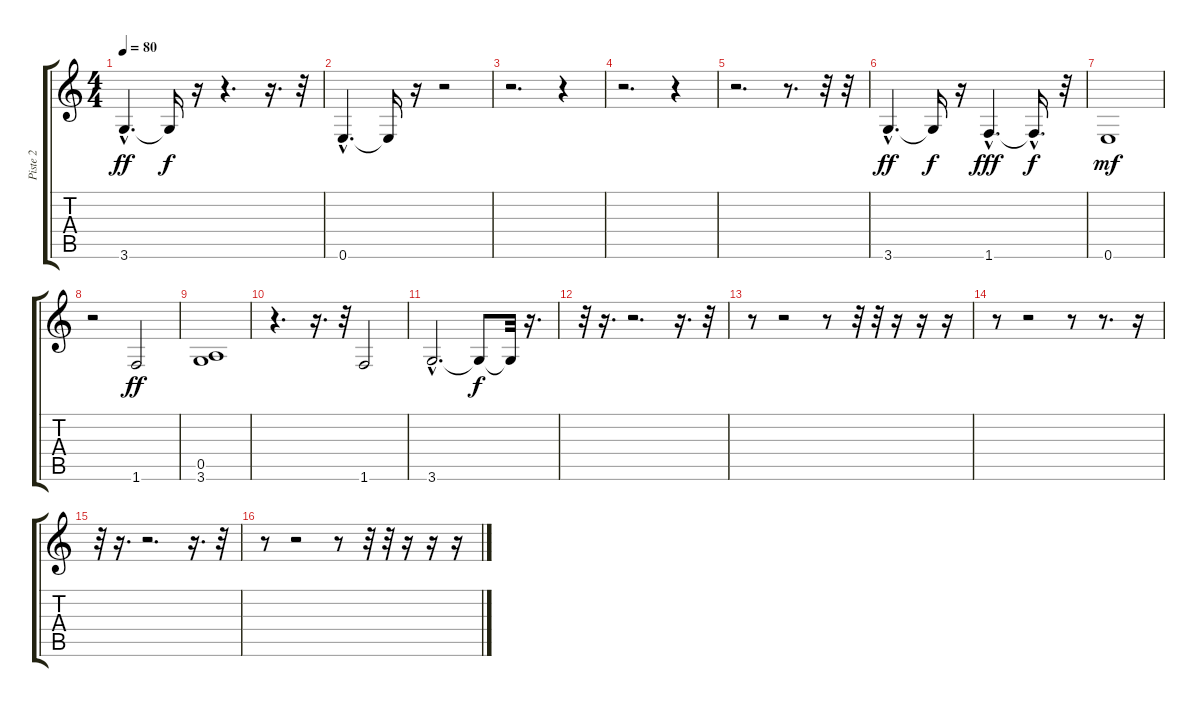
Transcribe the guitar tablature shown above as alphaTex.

\track ("Piste 2" "Piste 2") {instrument fretlessbass}
\staff {score tabs}
\tuning (E4 B3 G3 D3 A2 E2) {hide}
\ts (4 4)
\tempo 80
\clef g2
\ks c
3.6{hac}.4{d dy ff} 3.6{t}.16{dy f} r.16 r.4{d} r.16{d} r.32 |
0.6{hac}.4{d} 0.6{t}.16 r.16 r.2 |
r.2{d} r.4 |
r.2{d} r.4 |
r.2{d} r.8{d} r.32 r.32 |
3.6{hac}.4{d dy ff} 3.6{t}.16{dy f} r.16 1.6{hac}.4{d dy fff} 1.6{hac t}.16{d dy f} r.32 |
0.6.1{dy mf} |
r.2 1.6.2{dy ff} |
(0.5 3.6).1 |
r.4{d} r.16{d} r.32 1.6.2 |
3.6{hac}.2{d} 3.6{t}.8{dy f} 3.6{t}.32 r.16{d} |
r.32 r.16{d} r.2{d} r.16{d} r.32 |
r.8 r.2 r.8 r.32 r.32 r.16 r.16 r.16 |
r.8 r.2 r.8 r.8{d} r.16 |
r.32 r.16{d} r.2{d} r.16{d} r.32 |
r.8 r.2 r.8 r.32 r.32 r.16 r.16 r.16
